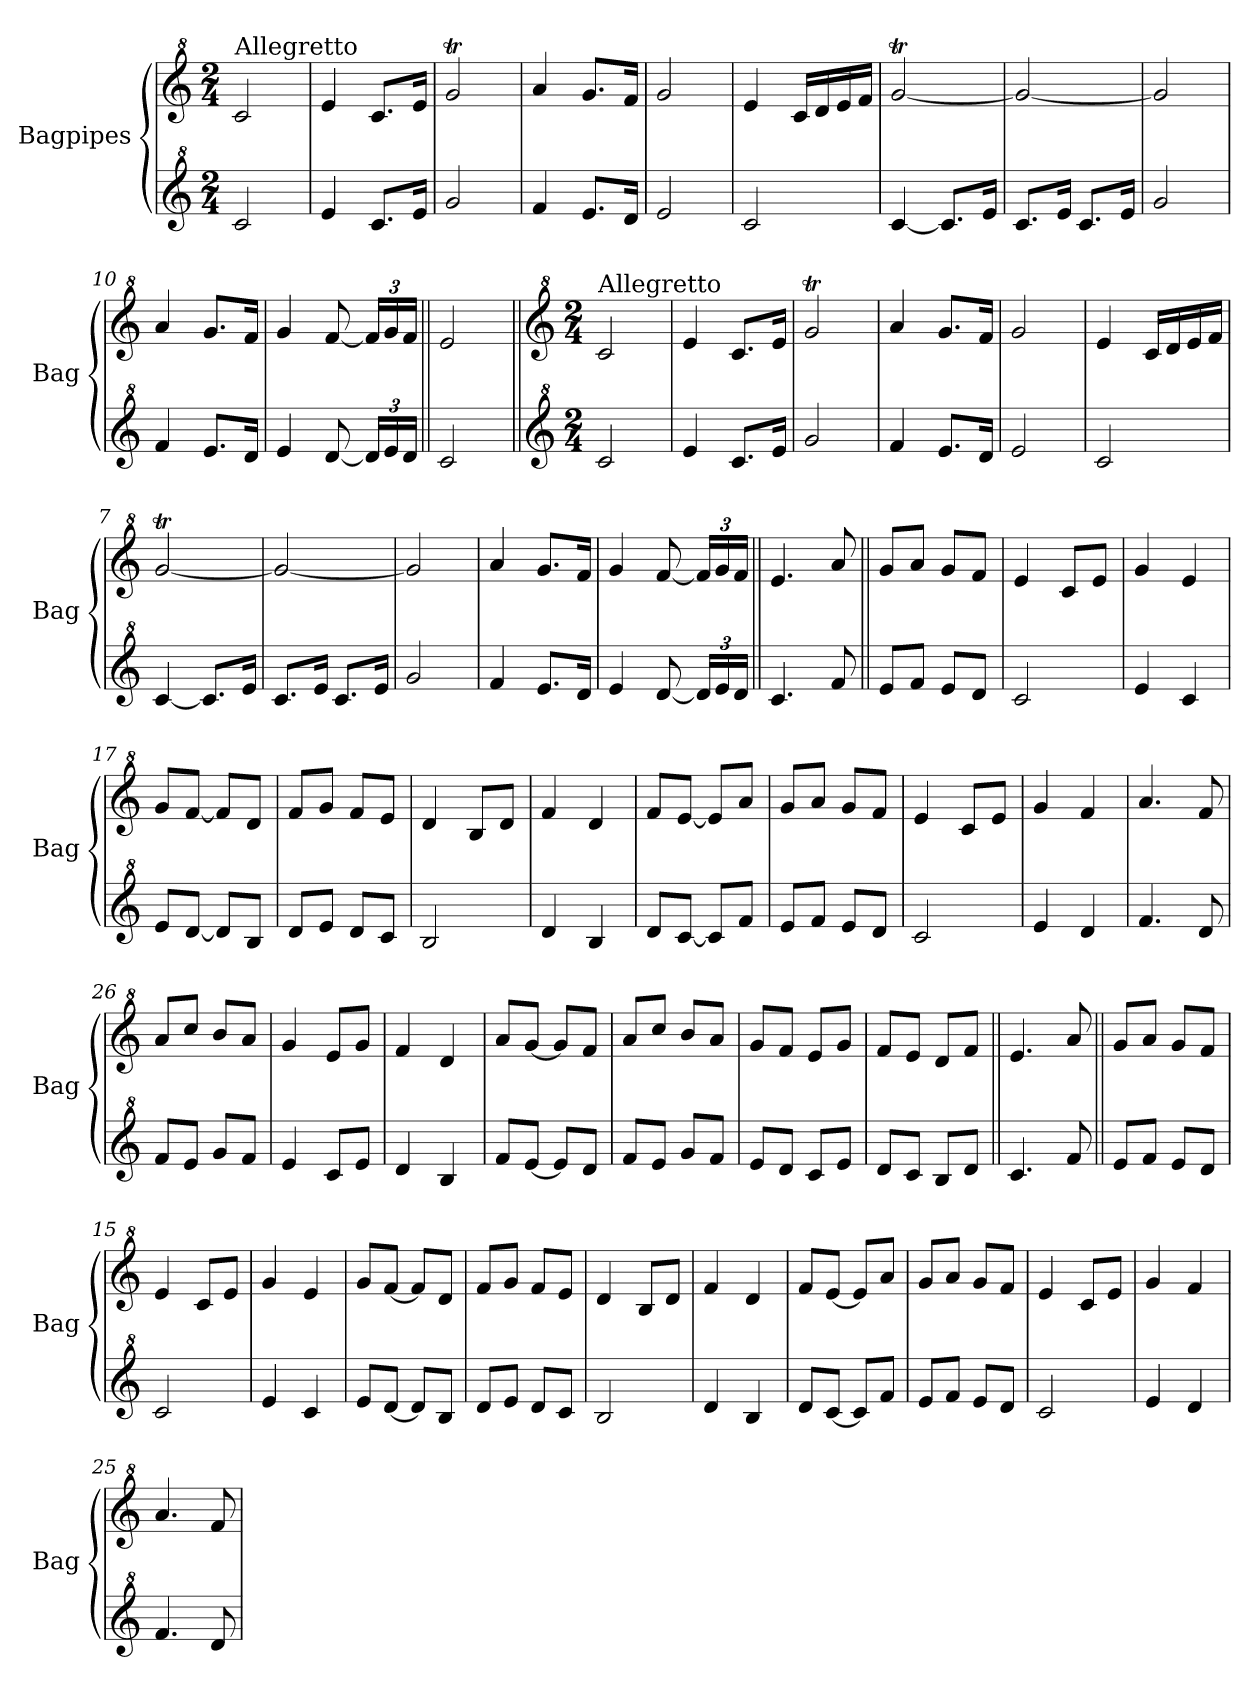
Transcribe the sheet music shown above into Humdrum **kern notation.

**kern	**kern
*part2	*part1
*staff2	*staff1
*I"Bagpipes	*I"Bagpipes
*I'Bag	*I'Bag
*clefG^2	*clefG^2
*k[]	*k[]
*C:	*C:
*M2/4	*M2/4
=1||	=1||
!	!LO:TX:a:t=Allegretto
2cc/	2cc/
=2	=2
4ee/	4ee/
8.cc/L	8.cc/L
16ee/Jk	16ee/Jk
=3	=3
2gg/	2ggT/
=4	=4
4ff/	4aa/
8.ee/L	8.gg/L
16dd/Jk	16ff/Jk
=5	=5
2ee/	2gg/
=6	=6
2cc/	4ee/
.	16cc/LL
.	16dd/
.	16ee/
.	16ff/JJ
=7	=7
[4cc/	[2ggT/
8.cc/L]	.
16ee/Jk	.
=8	=8
8.cc/L	2gg/_
16ee/Jk	.
8.cc/L	.
16ee/Jk	.
=9	=9
2gg/	2gg/]
=10	=10
4ff/	4aa/
8.ee/L	8.gg/L
16dd/Jk	16ff/Jk
=11	=11
4ee/	4gg/
[8dd/	[8ff/
*Xbrackettup	*Xbrackettup
24dd/LL]	24ff/LL]
24ee/	24gg/
24dd/JJ	24ff/JJ
=12||	=12||
2cc/	2ee/
=1||	=1||
*clefG^2	*clefG^2
*k[]	*k[]
*C:	*C:
*M2/4	*M2/4
!	!LO:TX:a:t=Allegretto
2cc/	2cc/
=2	=2
4ee/	4ee/
8.cc/L	8.cc/L
16ee/Jk	16ee/Jk
=3	=3
2gg/	2ggT/
=4	=4
4ff/	4aa/
8.ee/L	8.gg/L
16dd/Jk	16ff/Jk
=5	=5
2ee/	2gg/
=6	=6
2cc/	4ee/
.	16cc/LL
.	16dd/
.	16ee/
.	16ff/JJ
=7	=7
[4cc/	[2ggT/
8.cc/L]	.
16ee/Jk	.
=8	=8
8.cc/L	2gg/_
16ee/Jk	.
8.cc/L	.
16ee/Jk	.
=9	=9
2gg/	2gg/]
=10	=10
4ff/	4aa/
8.ee/L	8.gg/L
16dd/Jk	16ff/Jk
=11	=11
4ee/	4gg/
[8dd/	[8ff/
24dd/LL]	24ff/LL]
24ee/	24gg/
24dd/JJ	24ff/JJ
!!LO:LB:g=z
=13||	=13||
4.cc/	4.ee/
8ff/	8aa/
=14||	=14||
8ee/L	8gg/L
8ff/J	8aa/J
8ee/L	8gg/L
8dd/J	8ff/J
=15	=15
2cc/	4ee/
.	8cc/L
.	8ee/J
=16	=16
4ee/	4gg/
4cc/	4ee/
=17	=17
8ee/L	8gg/L
[8dd/J	[8ff/J
8dd/L]	8ff/L]
8b/J	8dd/J
=18	=18
8dd/L	8ff/L
8ee/J	8gg/J
8dd/L	8ff/L
8cc/J	8ee/J
=19	=19
2b/	4dd/
.	8b/L
.	8dd/J
=20	=20
4dd/	4ff/
4b/	4dd/
=21	=21
8dd/L	8ff/L
[8cc/J	[8ee/J
8cc/L]	8ee/L]
8ff/J	8aa/J
=22	=22
8ee/L	8gg/L
8ff/J	8aa/J
8ee/L	8gg/L
8dd/J	8ff/J
=23	=23
2cc/	4ee/
.	8cc/L
.	8ee/J
=24	=24
4ee/	4gg/
4dd/	4ff/
!!LO:LB:g=z
=25	=25
4.ff/	4.aa/
8dd/	8ff/
=26	=26
8ff/L	8aa/L
8ee/J	8ccc/J
8gg/L	8bb/L
8ff/J	8aa/J
=27	=27
4ee/	4gg/
8cc/L	8ee/L
8ee/J	8gg/J
=28	=28
4dd/	4ff/
4b/	4dd/
=29	=29
8ff/L	8aa/L
[8ee/J	[8gg/J
8ee/L]	8gg/L]
8dd/J	8ff/J
=30	=30
8ff/L	8aa/L
8ee/J	8ccc/J
8gg/L	8bb/L
8ff/J	8aa/J
=31	=31
8ee/L	8gg/L
8dd/J	8ff/J
8cc/L	8ee/L
8ee/J	8gg/J
=32	=32
8dd/L	8ff/L
8cc/J	8ee/J
8b/L	8dd/L
8dd/J	8ff/J
=33||	=33||
4.cc/	4.ee/
8ff/	8aa/
=14||	=14||
8ee/L	8gg/L
8ff/J	8aa/J
8ee/L	8gg/L
8dd/J	8ff/J
=15	=15
2cc/	4ee/
.	8cc/L
.	8ee/J
=16	=16
4ee/	4gg/
4cc/	4ee/
=17	=17
8ee/L	8gg/L
[8dd/J	[8ff/J
8dd/L]	8ff/L]
8b/J	8dd/J
=18	=18
8dd/L	8ff/L
8ee/J	8gg/J
8dd/L	8ff/L
8cc/J	8ee/J
=19	=19
2b/	4dd/
.	8b/L
.	8dd/J
=20	=20
4dd/	4ff/
4b/	4dd/
=21	=21
8dd/L	8ff/L
[8cc/J	[8ee/J
8cc/L]	8ee/L]
8ff/J	8aa/J
=22	=22
8ee/L	8gg/L
8ff/J	8aa/J
8ee/L	8gg/L
8dd/J	8ff/J
=23	=23
2cc/	4ee/
.	8cc/L
.	8ee/J
=24	=24
4ee/	4gg/
4dd/	4ff/
!!LO:LB:g=z
=25	=25
4.ff/	4.aa/
8dd/	8ff/
=	=
*-	*-
